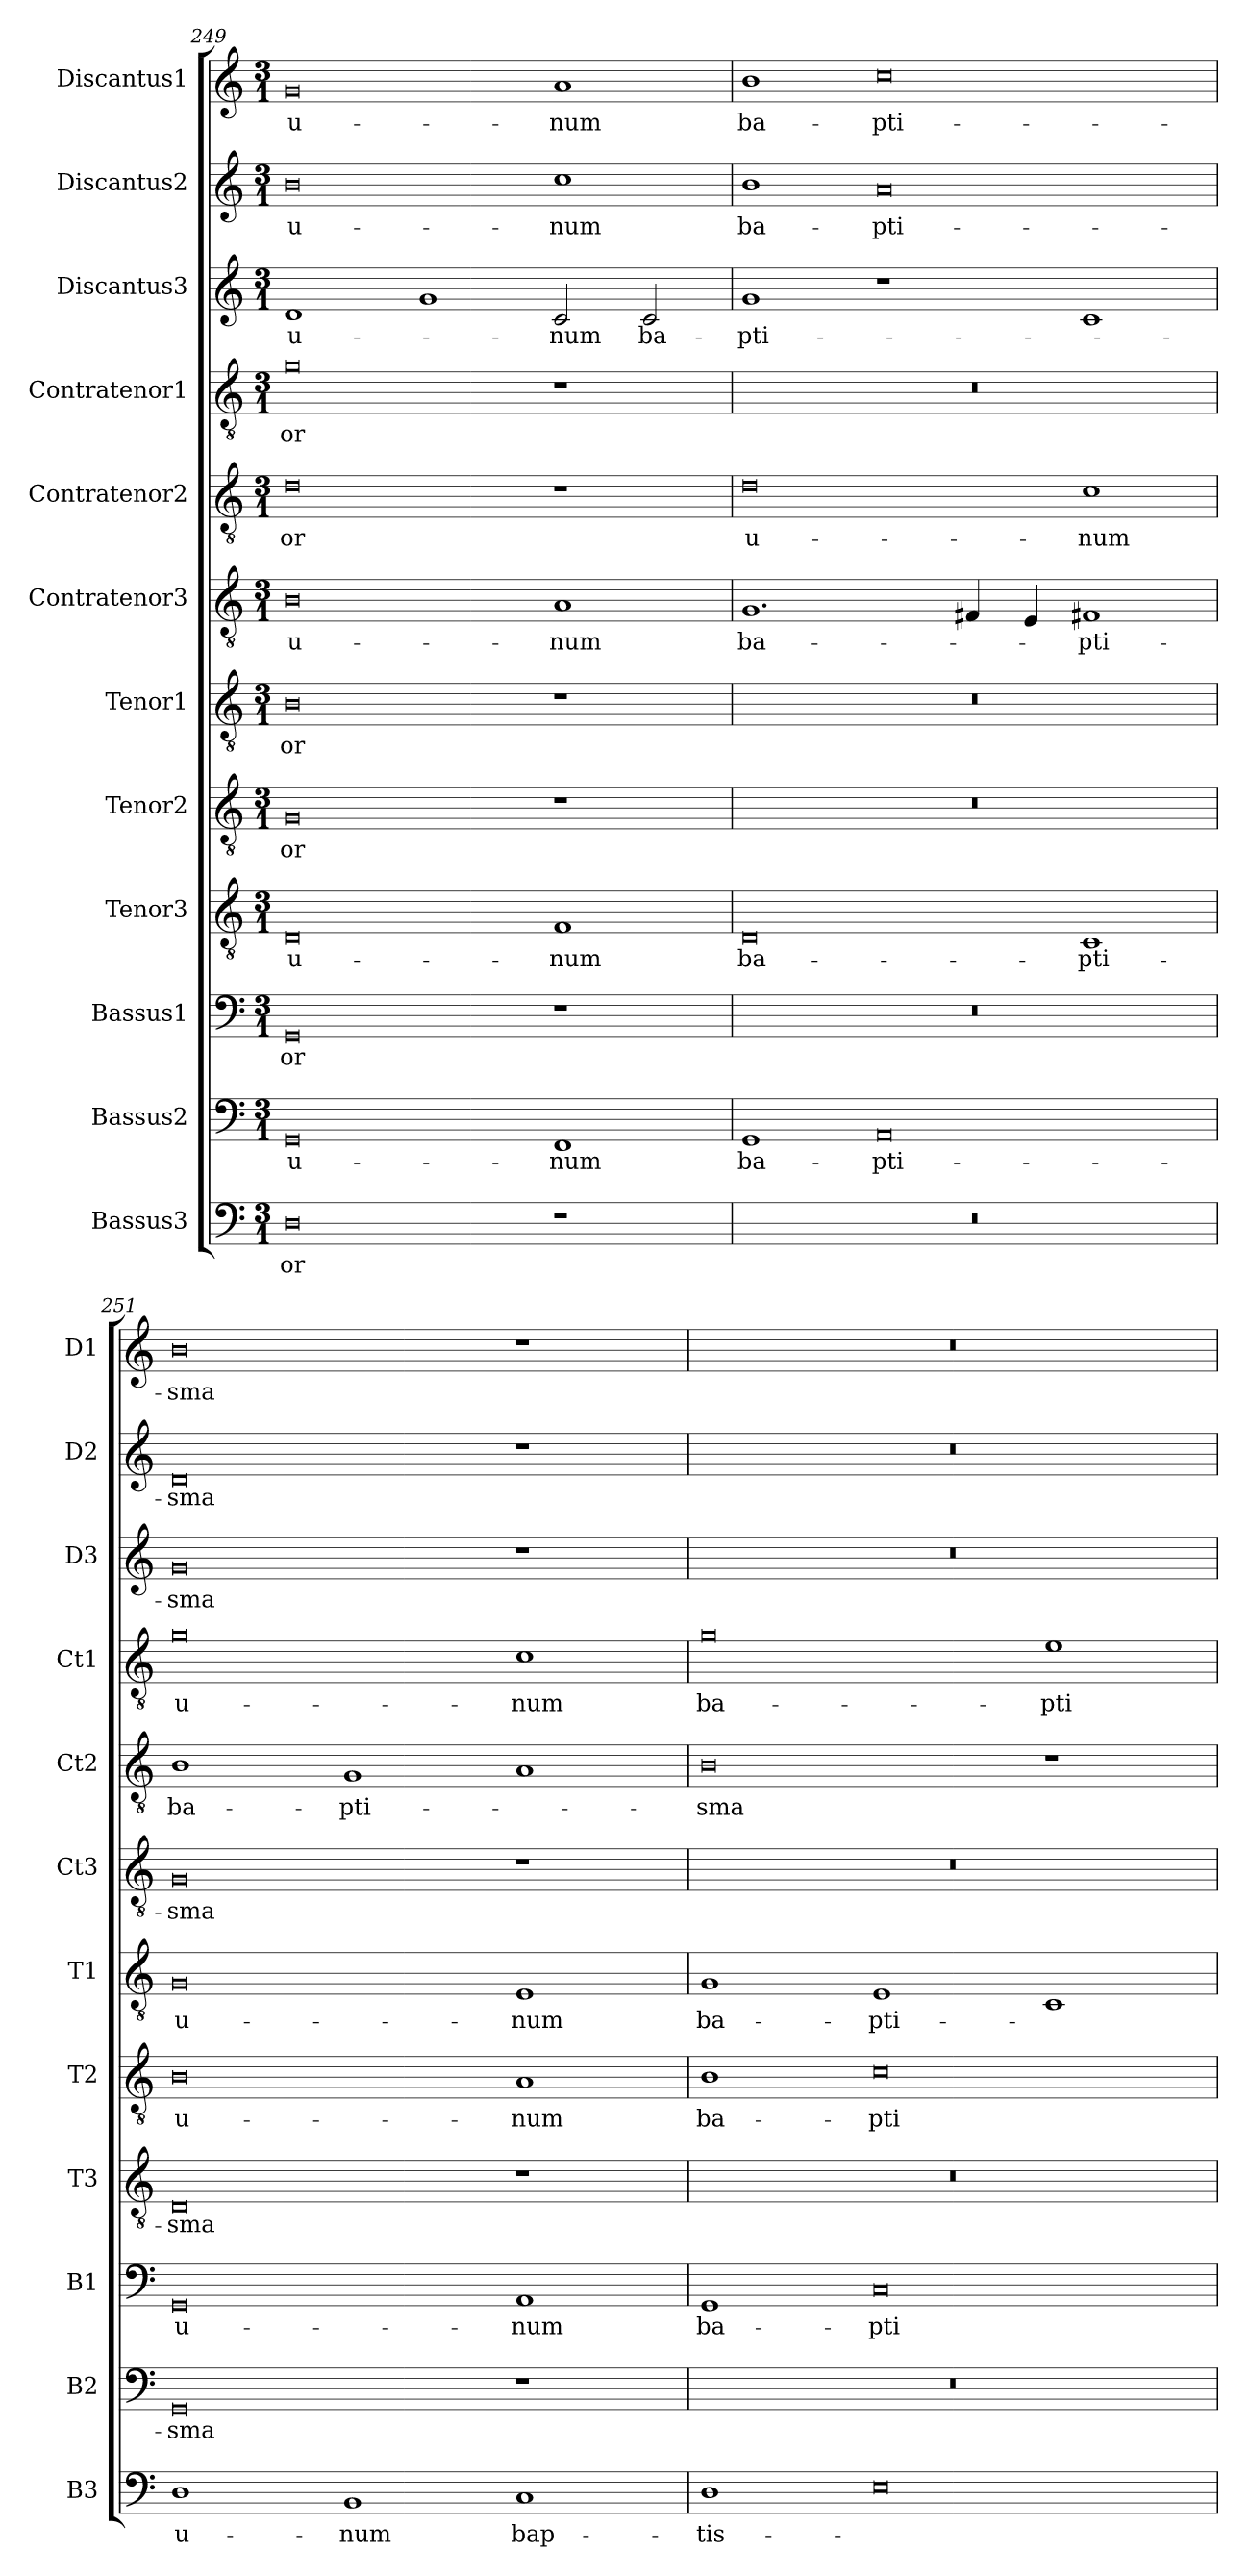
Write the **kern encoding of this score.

**kern	**text	**kern	**text	**kern	**text	**kern	**text	**kern	**text	**kern	**text	**kern	**text	**kern	**text	**kern	**text	**kern	**text	**kern	**text	**kern	**text
*part12	*part12	*part11	*part11	*part10	*part10	*part9	*part9	*part8	*part8	*part7	*part7	*part6	*part6	*part5	*part5	*part4	*part4	*part3	*part3	*part2	*part2	*part1	*part1
*staff12	*staff12	*staff11	*staff11	*staff10	*staff10	*staff9	*staff9	*staff8	*staff8	*staff7	*staff7	*staff6	*staff6	*staff5	*staff5	*staff4	*staff4	*staff3	*staff3	*staff2	*staff2	*staff1	*staff1
*I"Bassus3	*	*I"Bassus2	*	*I"Bassus1	*	*I"Tenor3	*	*I"Tenor2	*	*I"Tenor1	*	*I"Contratenor3	*	*I"Contratenor2	*	*I"Contratenor1	*	*I"Discantus3	*	*I"Discantus2	*	*I"Discantus1	*
*I'B3	*	*I'B2	*	*I'B1	*	*I'T3	*	*I'T2	*	*I'T1	*	*I'Ct3	*	*I'Ct2	*	*I'Ct1	*	*I'D3	*	*I'D2	*	*I'D1	*
*clefF4	*	*clefF4	*	*clefF4	*	*clefGv2	*	*clefGv2	*	*clefGv2	*	*clefGv2	*	*clefGv2	*	*clefGv2	*	*clefG2	*	*clefG2	*	*clefG2	*
*k[]	*	*k[]	*	*k[]	*	*k[]	*	*k[]	*	*k[]	*	*k[]	*	*k[]	*	*k[]	*	*k[]	*	*k[]	*	*k[]	*
*M3/1	*	*M3/1	*	*M3/1	*	*M3/1	*	*M3/1	*	*M3/1	*	*M3/1	*	*M3/1	*	*M3/1	*	*M3/1	*	*M3/1	*	*M3/1	*
=249	=249	=249	=249	=249	=249	=249	=249	=249	=249	=249	=249	=249	=249	=249	=249	=249	=249	=249	=249	=249	=249	=249	=249
0D	-or	0GG	u-	0GG	-or	0D	u-	0G	-or	0B	-or	0B	u-	0d	-or	0g	-or	1d	u-	0b	u-	0g	u-
.	.	.	.	.	.	.	.	.	.	.	.	.	.	.	.	.	.	1g	.	.	.	.	.
1r	.	1FF	-num	1r	.	1F	-num	1r	.	1r	.	1A	-num	1r	.	1r	.	2c	-num	1cc	-num	1a	-num
.	.	.	.	.	.	.	.	.	.	.	.	.	.	.	.	.	.	2c	ba-	.	.	.	.
=250	=250	=250	=250	=250	=250	=250	=250	=250	=250	=250	=250	=250	=250	=250	=250	=250	=250	=250	=250	=250	=250	=250	=250
0.r	.	1GG	ba-	0.r	.	0D	ba-	0.r	.	0.r	.	1.G	ba-	0d	u-	0.r	.	1g	-pti-	1b	ba-	1b	ba-
.	.	0AA	-pti-	.	.	.	.	.	.	.	.	.	.	.	.	.	.	1r	.	0a	-pti-	0cc	-pti-
.	.	.	.	.	.	.	.	.	.	.	.	4F#X	.	.	.	.	.	.	.	.	.	.	.
.	.	.	.	.	.	.	.	.	.	.	.	4E	.	.	.	.	.	.	.	.	.	.	.
.	.	.	.	.	.	1C	-pti-	.	.	.	.	1F#X	-pti-	1c	-num	.	.	1c	.	.	.	.	.
=251	=251	=251	=251	=251	=251	=251	=251	=251	=251	=251	=251	=251	=251	=251	=251	=251	=251	=251	=251	=251	=251	=251	=251
1D	u-	0GG	-sma	0GG	u-	0D	-sma	0B	u-	0G	u-	0G	-sma	1B	ba-	0g	u-	0g	-sma	0d	-sma	0b	-sma
1BB	-num	.	.	.	.	.	.	.	.	.	.	.	.	1G	-pti-	.	.	.	.	.	.	.	.
1C	bap-	1r	.	1AA	-num	1r	.	1A	-num	1E	-num	1r	.	1A	.	1c	-num	1r	.	1r	.	1r	.
=252	=252	=252	=252	=252	=252	=252	=252	=252	=252	=252	=252	=252	=252	=252	=252	=252	=252	=252	=252	=252	=252	=252	=252
1D	-tis-	0.r	.	1GG	ba-	0.r	.	1B	ba-	1G	ba-	0.r	.	0B	-sma	0g	ba-	0.r	.	0.r	.	0.r	.
0E	.	.	.	0C	-pti-	.	.	0c	-pti-	1E	-pti-	.	.	.	.	.	.	.	.	.	.	.	.
.	.	.	.	.	.	.	.	.	.	1C	.	.	.	1r	.	1e	-pti-	.	.	.	.	.	.
=	=	=	=	=	=	=	=	=	=	=	=	=	=	=	=	=	=	=	=	=	=	=	=
*-	*-	*-	*-	*-	*-	*-	*-	*-	*-	*-	*-	*-	*-	*-	*-	*-	*-	*-	*-	*-	*-	*-	*-
